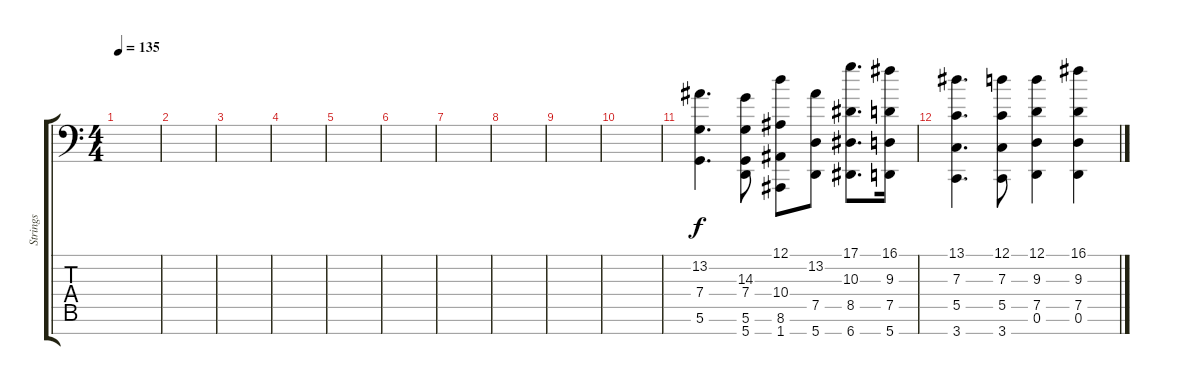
\track ("Strings" "Strings") {instrument tremolostrings}
\staff {score tabs}
\tuning (D4 A3 F3 C3 G2 D2 A1) {hide}
\ts (4 4)
\tempo 135
\clef f4
\ks c
|
|
|
|
|
|
|
|
|
|
(13.2 7.4 5.6).4{d} (14.3 7.4 5.6 5.7).8 (12.1 10.4 8.6 1.7).8 (13.2 7.5 5.7).8 (17.1 10.3 8.5 6.7).8{d} (16.1 9.3 7.5 5.7).16 |
(13.1 7.3 5.5 3.7).4{d} (12.1 7.3 5.5 3.7).8 (12.1 9.3 7.5 0.6).4 (16.1 9.3 7.5 0.6).4
